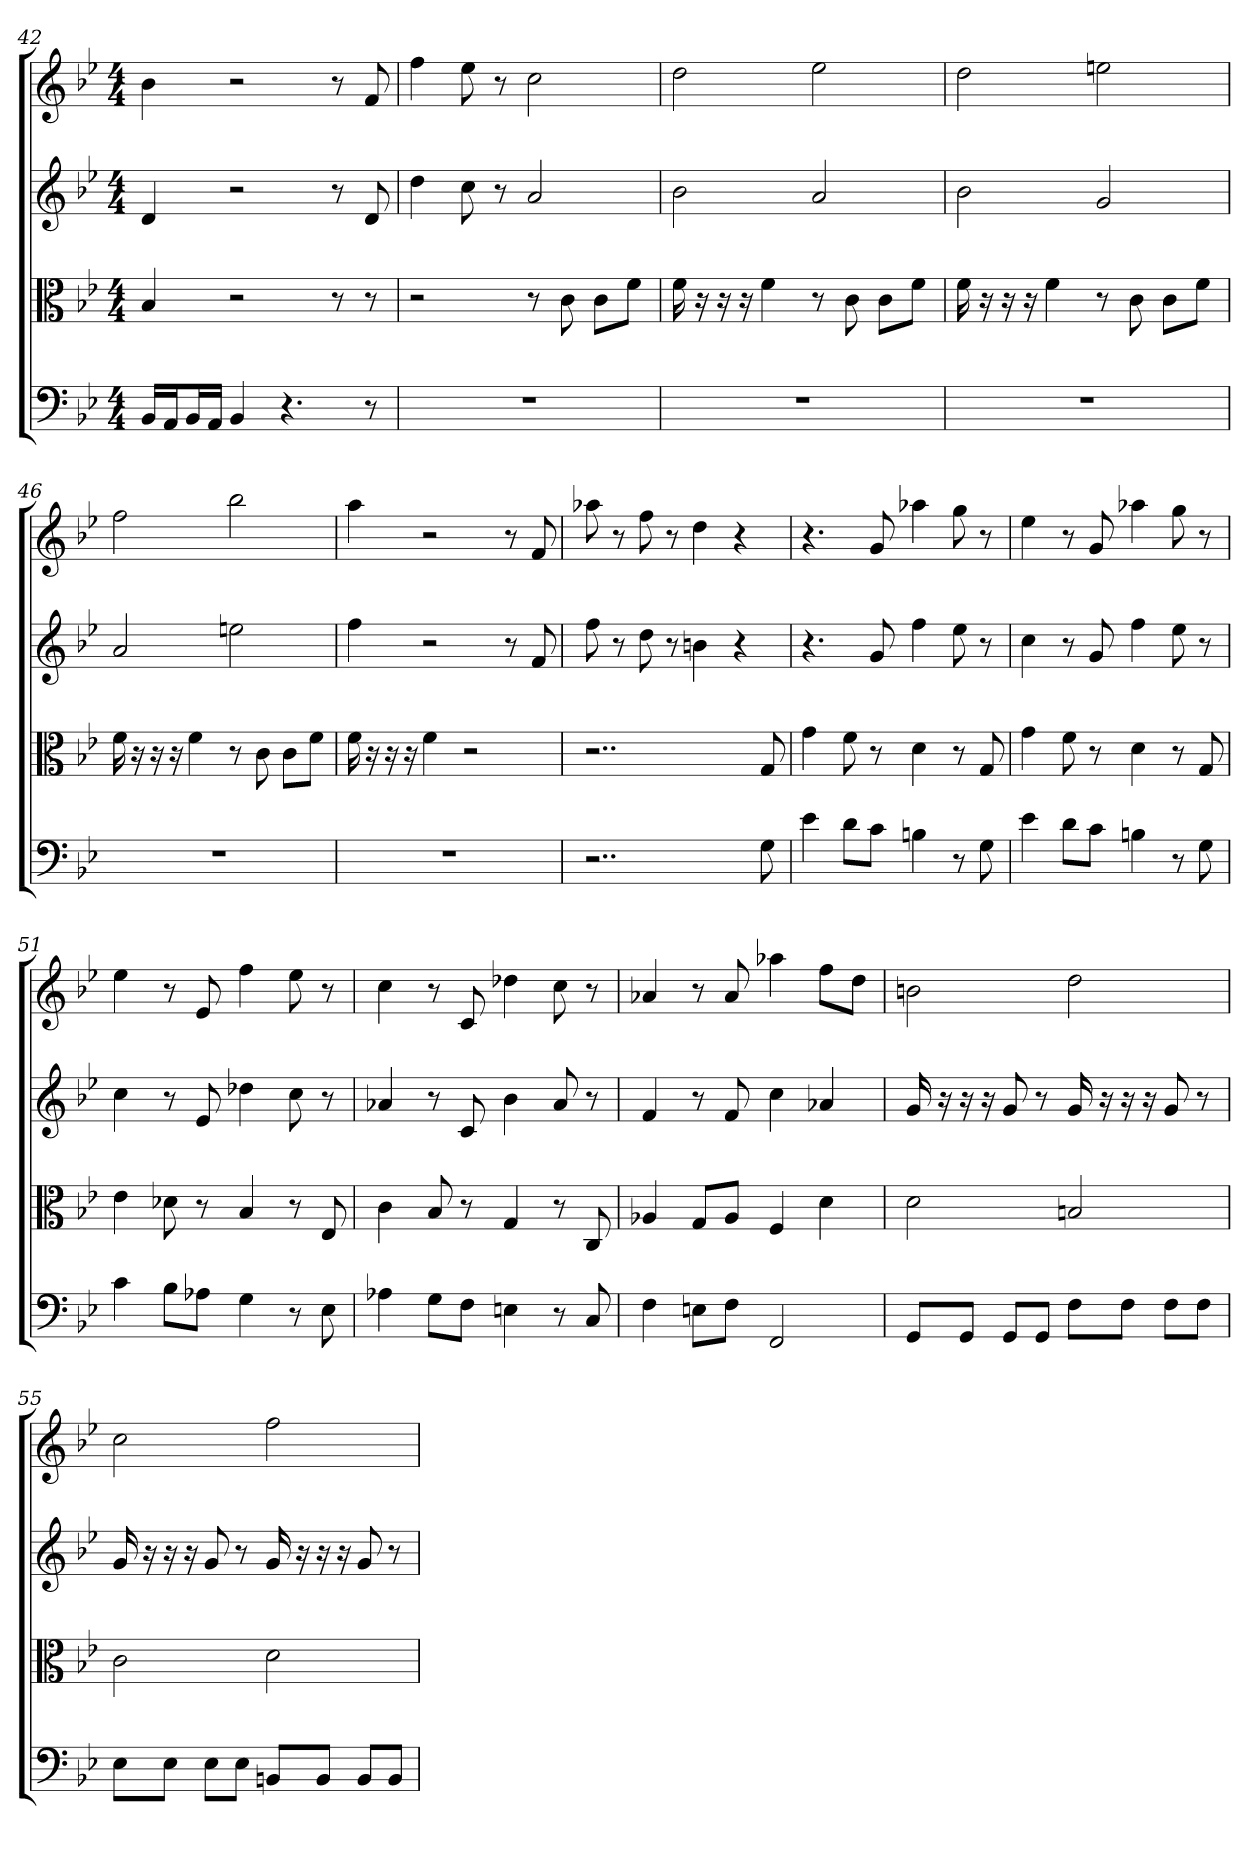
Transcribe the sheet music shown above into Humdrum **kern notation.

**kern	**kern	**kern	**kern
*part4	*part3	*part2	*part1
*staff4	*staff3	*staff2	*staff1
*clefF4	*clefC3	*clefG2	*clefG2
*k[b-e-]	*k[b-e-]	*k[b-e-]	*k[b-e-]
*g:	*g:	*g:	*g:
*M4/4	*M4/4	*M4/4	*M4/4
=42	=42	=42	=42
16BB-/LL	4B-	4d	4b-
16AA/J	.	.	.
16BB-/L	.	.	.
16AA/JJ	.	.	.
4BB-	2r	2r	2r
4.r	.	.	.
.	8r	8r	8r
8r	8r	8d	8f
=43	=43	=43	=43
1r	2r	4dd	4ff
.	.	8cc	8ee-
.	.	8r	8r
.	8r	2a	2cc
.	8c	.	.
.	8c\L	.	.
.	8f\J	.	.
=44	=44	=44	=44
1r	16f	2b-	2dd
.	16r	.	.
.	16r	.	.
.	16r	.	.
.	4f	.	.
.	8r	2a	2ee-
.	8c	.	.
.	8c\L	.	.
.	8f\J	.	.
=45	=45	=45	=45
1r	16f	2b-	2dd
.	16r	.	.
.	16r	.	.
.	16r	.	.
.	4f	.	.
.	8r	2g	2een
.	8c	.	.
.	8c\L	.	.
.	8f\J	.	.
=46	=46	=46	=46
1r	16f	2a	2ff
.	16r	.	.
.	16r	.	.
.	16r	.	.
.	4f	.	.
.	8r	2een	2bb-
.	8c	.	.
.	8c\L	.	.
.	8f\J	.	.
=47	=47	=47	=47
1r	16f	4ff	4aa
.	16r	.	.
.	16r	.	.
.	16r	.	.
.	4f	2r	2r
.	2r	.	.
.	.	8r	8r
.	.	8f	8f
=48	=48	=48	=48
2..r	2..r	8ff	8aa-X
.	.	8r	8r
.	.	8dd	8ff
.	.	8r	8r
.	.	4bn	4dd
.	.	4r	4r
8G	8G	.	.
=49	=49	=49	=49
4e-	4g	4.r	4.r
8d\L	8f	.	.
8c\J	8r	8g	8g
4Bn	4d	4ff	4aa-X
8r	8r	8ee-	8gg
8G	8G	8r	8r
=50	=50	=50	=50
4e-	4g	4cc	4ee-
8d\L	8f	8r	8r
8c\J	8r	8g	8g
4Bn	4d	4ff	4aa-X
8r	8r	8ee-	8gg
8G	8G	8r	8r
=51	=51	=51	=51
4c	4e-	4cc	4ee-
8B-\L	8d-X	8r	8r
8A-X\J	8r	8e-	8e-
4G	4B-	4dd-X	4ff
8r	8r	8cc	8ee-
8E-	8E-	8r	8r
=52	=52	=52	=52
4A-X	4c	4a-X	4cc
8G\L	8B-	8r	8r
8F\J	8r	8c	8c
4En	4G	4b-	4dd-X
8r	8r	8a-	8cc
8C	8C	8r	8r
=53	=53	=53	=53
4F	4A-X	4f	4a-X
8En\L	8G/L	8r	8r
8F\J	8A-/J	8f	8a-
2FF	4F	4cc	4aa-X
.	4d	4a-X	8ff\L
.	.	.	8dd\J
=54	=54	=54	=54
8GG/L	2d	16g	2bn
.	.	16r	.
8GG/J	.	16r	.
.	.	16r	.
8GG/L	.	8g	.
8GG/J	.	8r	.
8F\L	2Bn	16g	2dd
.	.	16r	.
8F\J	.	16r	.
.	.	16r	.
8F\L	.	8g	.
8F\J	.	8r	.
=55	=55	=55	=55
8E-\L	2c	16g	2cc
.	.	16r	.
8E-\J	.	16r	.
.	.	16r	.
8E-\L	.	8g	.
8E-\J	.	8r	.
8BBn/L	2d	16g	2ff
.	.	16r	.
8BB/J	.	16r	.
.	.	16r	.
8BB/L	.	8g	.
8BB/J	.	8r	.
=	=	=	=
*-	*-	*-	*-
